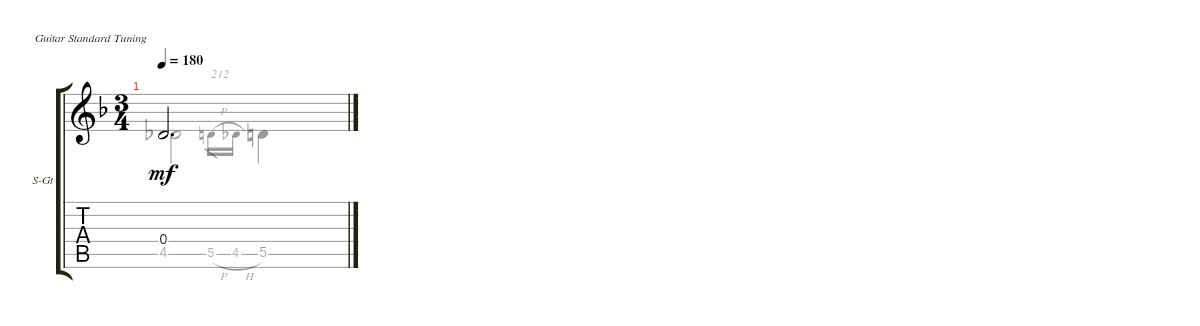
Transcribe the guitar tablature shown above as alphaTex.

\defaultSystemsLayout 4
\bracketExtendMode groupsimilarinstruments
\firstSystemTrackNameOrientation horizontal
\otherSystemsTrackNameOrientation horizontal
\track ("Steel Guitar" "S-Gt") {instrument acousticguitarsteel}
\staff {score tabs}
\tuning (E4 B3 G3 D3 A2 E2)
\voice
\ts (3 4)
\tempo 180
\clef g2
\ks dminor
0.4.2{d dy mf}
\voice
\clef g2
\ottava regular
\simile none
\ks dminor
4.5.2{dy mf} 5.5{h}.16{txt "212" gr fermata (medium 1)} 4.5{h}.16{gr} 5.5.4{fermata (medium 1)}
